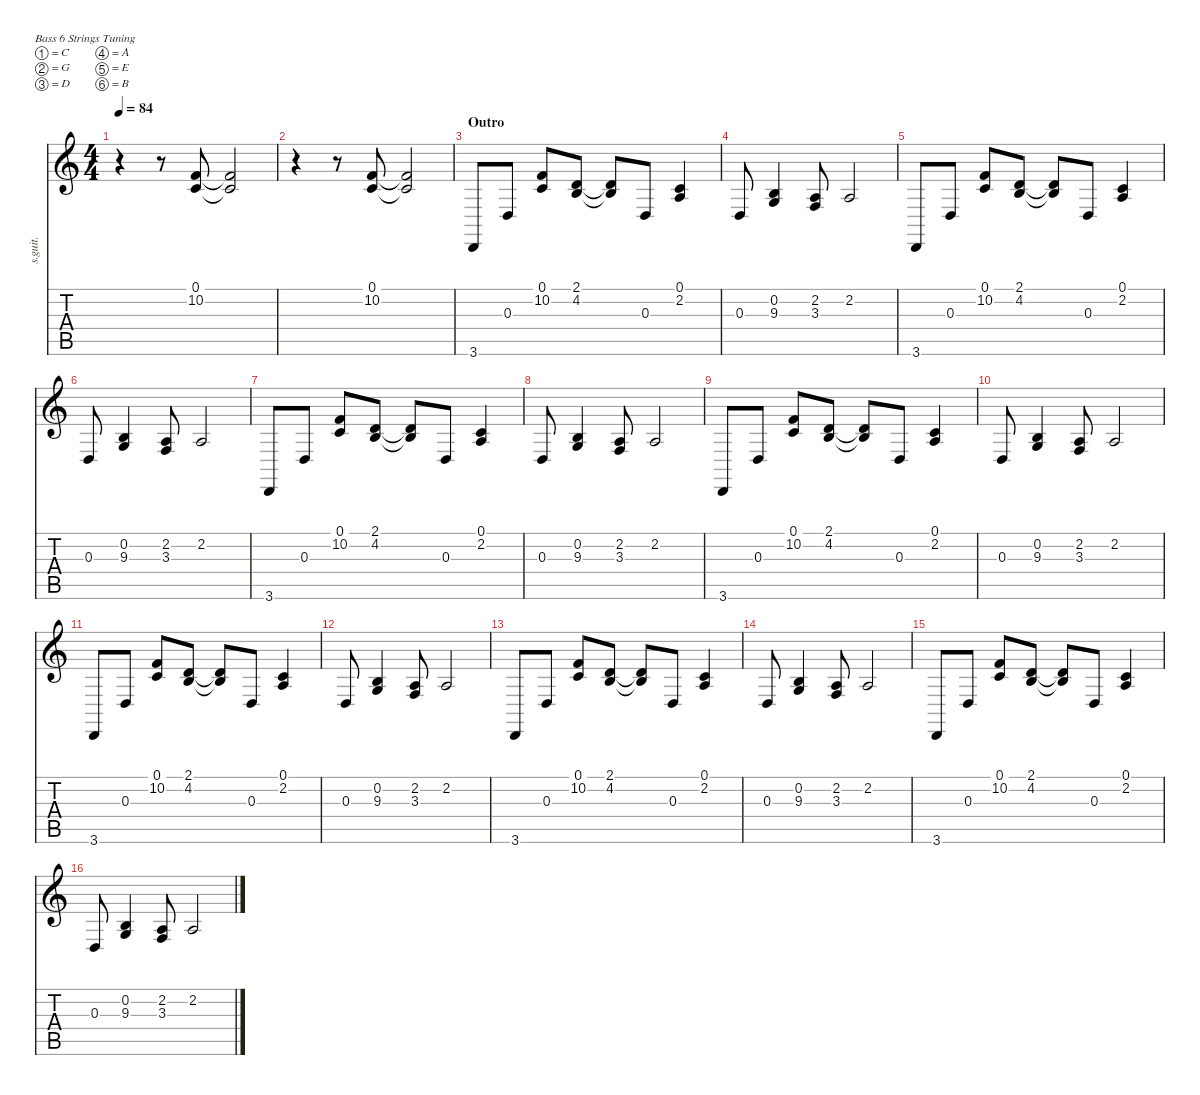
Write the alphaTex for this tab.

\defaultSystemsLayout 4
\hideDynamics
\bracketExtendMode nobrackets
\track ("Paul McCartney - Piano" "s.guit.") {instrument electricpiano1}
\staff {score tabs}
\tuning (C3 G2 D2 A1 E1 B0)
\displaytranspose 12
\ts (4 4)
\tempo 84
\clef g2
\ks c
r.4{dy mp} r.8 (0.1 10.2).8{lyrics (0 "") lyrics (1 "") lyrics (2 "") lyrics (3 "") lyrics (4 "")} (0.1{t} 10.2{t}).2{lyrics (0 "") lyrics (1 "") lyrics (2 "") lyrics (3 "") lyrics (4 "")} |
r.4 r.8 (0.1 10.2).8{lyrics (0 "") lyrics (1 "") lyrics (2 "") lyrics (3 "") lyrics (4 "")} (0.1{t} 10.2{t}).2{lyrics (0 "") lyrics (1 "") lyrics (2 "") lyrics (3 "") lyrics (4 "")} |
\section ("" "Outro")
3.6.8{lyrics (0 "") lyrics (1 "") lyrics (2 "") lyrics (3 "") lyrics (4 "")} 0.3.8{lyrics (0 "") lyrics (1 "") lyrics (2 "") lyrics (3 "") lyrics (4 "")} (0.1 10.2).8{lyrics (0 "") lyrics (1 "") lyrics (2 "") lyrics (3 "") lyrics (4 "")} (2.1 4.2).8{lyrics (0 "") lyrics (1 "") lyrics (2 "") lyrics (3 "") lyrics (4 "")} (2.1{t} 4.2{t}).8{lyrics (0 "") lyrics (1 "") lyrics (2 "") lyrics (3 "") lyrics (4 "")} 0.3.8{lyrics (0 "") lyrics (1 "") lyrics (2 "") lyrics (3 "") lyrics (4 "")} (0.1 2.2).4{lyrics (0 "") lyrics (1 "") lyrics (2 "") lyrics (3 "") lyrics (4 "")} |
0.3.8{lyrics (0 "") lyrics (1 "") lyrics (2 "") lyrics (3 "") lyrics (4 "")} (0.2 9.3).4{lyrics (0 "") lyrics (1 "") lyrics (2 "") lyrics (3 "") lyrics (4 "")} (2.2 3.3).8{lyrics (0 "") lyrics (1 "") lyrics (2 "") lyrics (3 "") lyrics (4 "")} 2.2.2{lyrics (0 "") lyrics (1 "") lyrics (2 "") lyrics (3 "") lyrics (4 "")} |
3.6.8{lyrics (0 "") lyrics (1 "") lyrics (2 "") lyrics (3 "") lyrics (4 "")} 0.3.8{lyrics (0 "") lyrics (1 "") lyrics (2 "") lyrics (3 "") lyrics (4 "")} (0.1 10.2).8{lyrics (0 "") lyrics (1 "") lyrics (2 "") lyrics (3 "") lyrics (4 "")} (2.1 4.2).8{lyrics (0 "") lyrics (1 "") lyrics (2 "") lyrics (3 "") lyrics (4 "")} (2.1{t} 4.2{t}).8{lyrics (0 "") lyrics (1 "") lyrics (2 "") lyrics (3 "") lyrics (4 "")} 0.3.8{lyrics (0 "") lyrics (1 "") lyrics (2 "") lyrics (3 "") lyrics (4 "")} (0.1 2.2).4{lyrics (0 "") lyrics (1 "") lyrics (2 "") lyrics (3 "") lyrics (4 "")} |
0.3.8{lyrics (0 "") lyrics (1 "") lyrics (2 "") lyrics (3 "") lyrics (4 "")} (0.2 9.3).4{lyrics (0 "") lyrics (1 "") lyrics (2 "") lyrics (3 "") lyrics (4 "")} (2.2 3.3).8{lyrics (0 "") lyrics (1 "") lyrics (2 "") lyrics (3 "") lyrics (4 "")} 2.2.2{lyrics (0 "") lyrics (1 "") lyrics (2 "") lyrics (3 "") lyrics (4 "")} |
3.6.8{lyrics (0 "") lyrics (1 "") lyrics (2 "") lyrics (3 "") lyrics (4 "")} 0.3.8{lyrics (0 "") lyrics (1 "") lyrics (2 "") lyrics (3 "") lyrics (4 "")} (0.1 10.2).8{lyrics (0 "") lyrics (1 "") lyrics (2 "") lyrics (3 "") lyrics (4 "")} (2.1 4.2).8{lyrics (0 "") lyrics (1 "") lyrics (2 "") lyrics (3 "") lyrics (4 "")} (2.1{t} 4.2{t}).8{lyrics (0 "") lyrics (1 "") lyrics (2 "") lyrics (3 "") lyrics (4 "")} 0.3.8{lyrics (0 "") lyrics (1 "") lyrics (2 "") lyrics (3 "") lyrics (4 "")} (0.1 2.2).4{lyrics (0 "") lyrics (1 "") lyrics (2 "") lyrics (3 "") lyrics (4 "")} |
0.3.8{lyrics (0 "") lyrics (1 "") lyrics (2 "") lyrics (3 "") lyrics (4 "")} (0.2 9.3).4{lyrics (0 "") lyrics (1 "") lyrics (2 "") lyrics (3 "") lyrics (4 "")} (2.2 3.3).8{lyrics (0 "") lyrics (1 "") lyrics (2 "") lyrics (3 "") lyrics (4 "")} 2.2.2{lyrics (0 "") lyrics (1 "") lyrics (2 "") lyrics (3 "") lyrics (4 "")} |
3.6.8{lyrics (0 "") lyrics (1 "") lyrics (2 "") lyrics (3 "") lyrics (4 "")} 0.3.8{lyrics (0 "") lyrics (1 "") lyrics (2 "") lyrics (3 "") lyrics (4 "")} (0.1 10.2).8{lyrics (0 "") lyrics (1 "") lyrics (2 "") lyrics (3 "") lyrics (4 "")} (2.1 4.2).8{lyrics (0 "") lyrics (1 "") lyrics (2 "") lyrics (3 "") lyrics (4 "")} (2.1{t} 4.2{t}).8{lyrics (0 "") lyrics (1 "") lyrics (2 "") lyrics (3 "") lyrics (4 "")} 0.3.8{lyrics (0 "") lyrics (1 "") lyrics (2 "") lyrics (3 "") lyrics (4 "")} (0.1 2.2).4{lyrics (0 "") lyrics (1 "") lyrics (2 "") lyrics (3 "") lyrics (4 "")} |
0.3.8{lyrics (0 "") lyrics (1 "") lyrics (2 "") lyrics (3 "") lyrics (4 "")} (0.2 9.3).4{lyrics (0 "") lyrics (1 "") lyrics (2 "") lyrics (3 "") lyrics (4 "")} (2.2 3.3).8{lyrics (0 "") lyrics (1 "") lyrics (2 "") lyrics (3 "") lyrics (4 "")} 2.2.2{lyrics (0 "") lyrics (1 "") lyrics (2 "") lyrics (3 "") lyrics (4 "")} |
3.6.8{lyrics (0 "") lyrics (1 "") lyrics (2 "") lyrics (3 "") lyrics (4 "")} 0.3.8{lyrics (0 "") lyrics (1 "") lyrics (2 "") lyrics (3 "") lyrics (4 "")} (0.1 10.2).8{lyrics (0 "") lyrics (1 "") lyrics (2 "") lyrics (3 "") lyrics (4 "")} (2.1 4.2).8{lyrics (0 "") lyrics (1 "") lyrics (2 "") lyrics (3 "") lyrics (4 "")} (2.1{t} 4.2{t}).8{lyrics (0 "") lyrics (1 "") lyrics (2 "") lyrics (3 "") lyrics (4 "")} 0.3.8{lyrics (0 "") lyrics (1 "") lyrics (2 "") lyrics (3 "") lyrics (4 "")} (0.1 2.2).4{lyrics (0 "") lyrics (1 "") lyrics (2 "") lyrics (3 "") lyrics (4 "")} |
0.3.8{lyrics (0 "") lyrics (1 "") lyrics (2 "") lyrics (3 "") lyrics (4 "")} (0.2 9.3).4{lyrics (0 "") lyrics (1 "") lyrics (2 "") lyrics (3 "") lyrics (4 "")} (2.2 3.3).8{lyrics (0 "") lyrics (1 "") lyrics (2 "") lyrics (3 "") lyrics (4 "")} 2.2.2{lyrics (0 "") lyrics (1 "") lyrics (2 "") lyrics (3 "") lyrics (4 "")} |
3.6.8{lyrics (0 "") lyrics (1 "") lyrics (2 "") lyrics (3 "") lyrics (4 "")} 0.3.8{lyrics (0 "") lyrics (1 "") lyrics (2 "") lyrics (3 "") lyrics (4 "")} (0.1 10.2).8{lyrics (0 "") lyrics (1 "") lyrics (2 "") lyrics (3 "") lyrics (4 "")} (2.1 4.2).8{lyrics (0 "") lyrics (1 "") lyrics (2 "") lyrics (3 "") lyrics (4 "")} (2.1{t} 4.2{t}).8{lyrics (0 "") lyrics (1 "") lyrics (2 "") lyrics (3 "") lyrics (4 "")} 0.3.8{lyrics (0 "") lyrics (1 "") lyrics (2 "") lyrics (3 "") lyrics (4 "")} (0.1 2.2).4{lyrics (0 "") lyrics (1 "") lyrics (2 "") lyrics (3 "") lyrics (4 "")} |
0.3.8{lyrics (0 "") lyrics (1 "") lyrics (2 "") lyrics (3 "") lyrics (4 "")} (0.2 9.3).4{lyrics (0 "") lyrics (1 "") lyrics (2 "") lyrics (3 "") lyrics (4 "")} (2.2 3.3).8{lyrics (0 "") lyrics (1 "") lyrics (2 "") lyrics (3 "") lyrics (4 "")} 2.2.2{lyrics (0 "") lyrics (1 "") lyrics (2 "") lyrics (3 "") lyrics (4 "")} |
3.6.8{lyrics (0 "") lyrics (1 "") lyrics (2 "") lyrics (3 "") lyrics (4 "")} 0.3.8{lyrics (0 "") lyrics (1 "") lyrics (2 "") lyrics (3 "") lyrics (4 "")} (0.1 10.2).8{lyrics (0 "") lyrics (1 "") lyrics (2 "") lyrics (3 "") lyrics (4 "")} (2.1 4.2).8{lyrics (0 "") lyrics (1 "") lyrics (2 "") lyrics (3 "") lyrics (4 "")} (2.1{t} 4.2{t}).8{lyrics (0 "") lyrics (1 "") lyrics (2 "") lyrics (3 "") lyrics (4 "")} 0.3.8{lyrics (0 "") lyrics (1 "") lyrics (2 "") lyrics (3 "") lyrics (4 "")} (0.1 2.2).4{lyrics (0 "") lyrics (1 "") lyrics (2 "") lyrics (3 "") lyrics (4 "")} |
0.3.8{lyrics (0 "") lyrics (1 "") lyrics (2 "") lyrics (3 "") lyrics (4 "")} (0.2 9.3).4{lyrics (0 "") lyrics (1 "") lyrics (2 "") lyrics (3 "") lyrics (4 "")} (2.2 3.3).8{lyrics (0 "") lyrics (1 "") lyrics (2 "") lyrics (3 "") lyrics (4 "")} 2.2.2{lyrics (0 "") lyrics (1 "") lyrics (2 "") lyrics (3 "") lyrics (4 "")}
